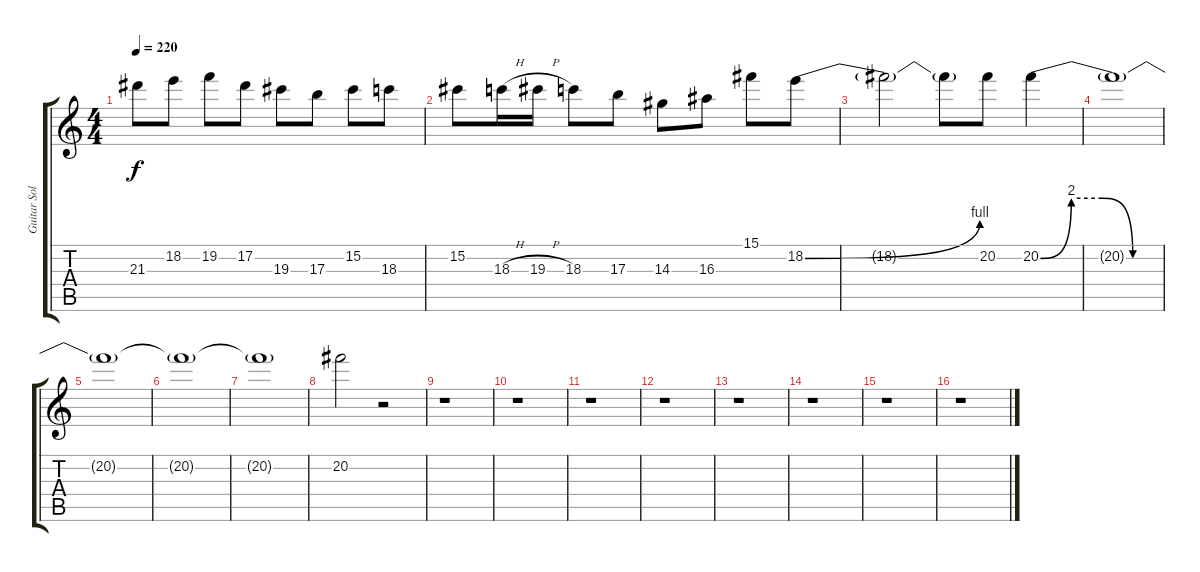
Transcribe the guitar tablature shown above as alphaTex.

\track ("Guitar Solo" "Guitar Sol") {instrument overdrivenguitar}
\staff {score tabs}
\tuning (Eb4 Bb3 Gb3 Db3 Ab2 Eb2) {hide}
\ts (4 4)
\tempo 220
\clef g2
\ks c
21.3.8{dy f} 18.2.8 19.2.8 17.2.8 19.3.8 17.3.8 15.2.8 18.3.8 |
15.2.8 18.3{h}.16 19.3{h}.16 18.3.8 17.3.8 14.3.8 16.3.8 15.1.8 18.2{be (bend 0 0 60 4)}.8 |
18.2{t}.2 18.2{t}.8 20.2.8 20.2{be (custom 0 0 15 8 30 8 45 0 60 0)}.4 |
20.2{t}.1 |
20.2{t}.1 |
20.2{t}.1 |
20.2{t}.1 |
20.2.2 r.2 |
r.1 |
r.1 |
r.1 |
r.1 |
r.1 |
r.1 |
r.1 |
r.1
